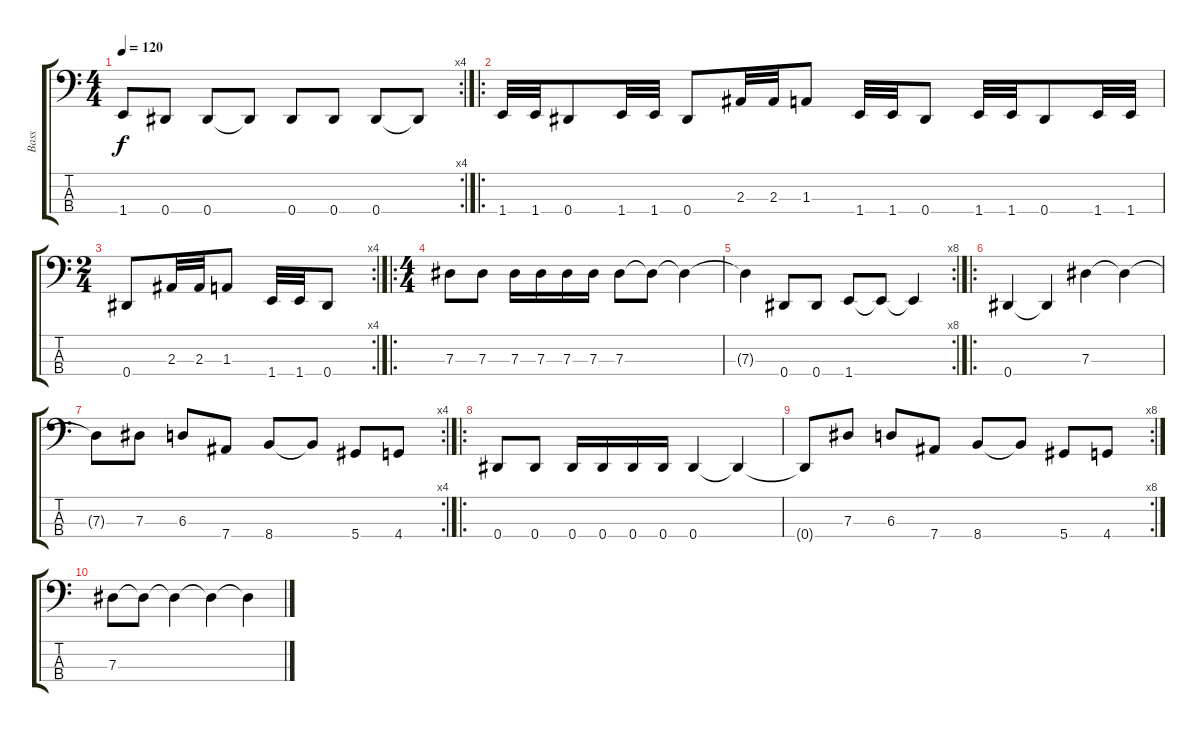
\track ("Bass" "Bass") {instrument electricbassfinger}
\staff {score tabs}
\tuning (Gb2 Db2 Ab1 Eb1) {hide}
\rc 4
\ts (4 4)
\tempo 120
\clef f4
\ks c
1.4.8{dy f} 0.4.8 0.4.8 0.4{t}.8 0.4.8 0.4.8 0.4.8 0.4{t}.8 |
\ro
1.4.32 1.4.32 0.4.8 1.4.32 1.4.32 0.4.8 2.3.32 2.3.32 1.3.8 1.4.32 1.4.32 0.4.8 1.4.32 1.4.32 0.4.8 1.4.32 1.4.32 |
\rc 4
\ts (2 4)
0.4.8 2.3.32 2.3.32 1.3.8 1.4.32 1.4.32 0.4.8 |
\ro
\ts (4 4)
7.3.8 7.3.8 7.3.16 7.3.16 7.3.16 7.3.16 7.3.8 7.3{t}.8 7.3{t}.4 |
\rc 8
7.3{t}.4 0.4.8 0.4.8 1.4.8 1.4{t}.8 1.4{t}.4 |
\ro
0.4.4 0.4{t}.4 7.3.4 7.3{t}.4 |
\rc 4
7.3{t}.8 7.3.8 6.3.8 7.4.8 8.4.8 8.4{t}.8 5.4.8 4.4.8 |
\ro
0.4.8 0.4.8 0.4.16 0.4.16 0.4.16 0.4.16 0.4.4 0.4{t}.4 |
\rc 8
0.4{t}.8 7.3.8 6.3.8 7.4.8 8.4.8 8.4{t}.8 5.4.8 4.4.8 |
7.3.8 7.3{t}.8 7.3{t}.4 7.3{t}.4 7.3{t}.4
